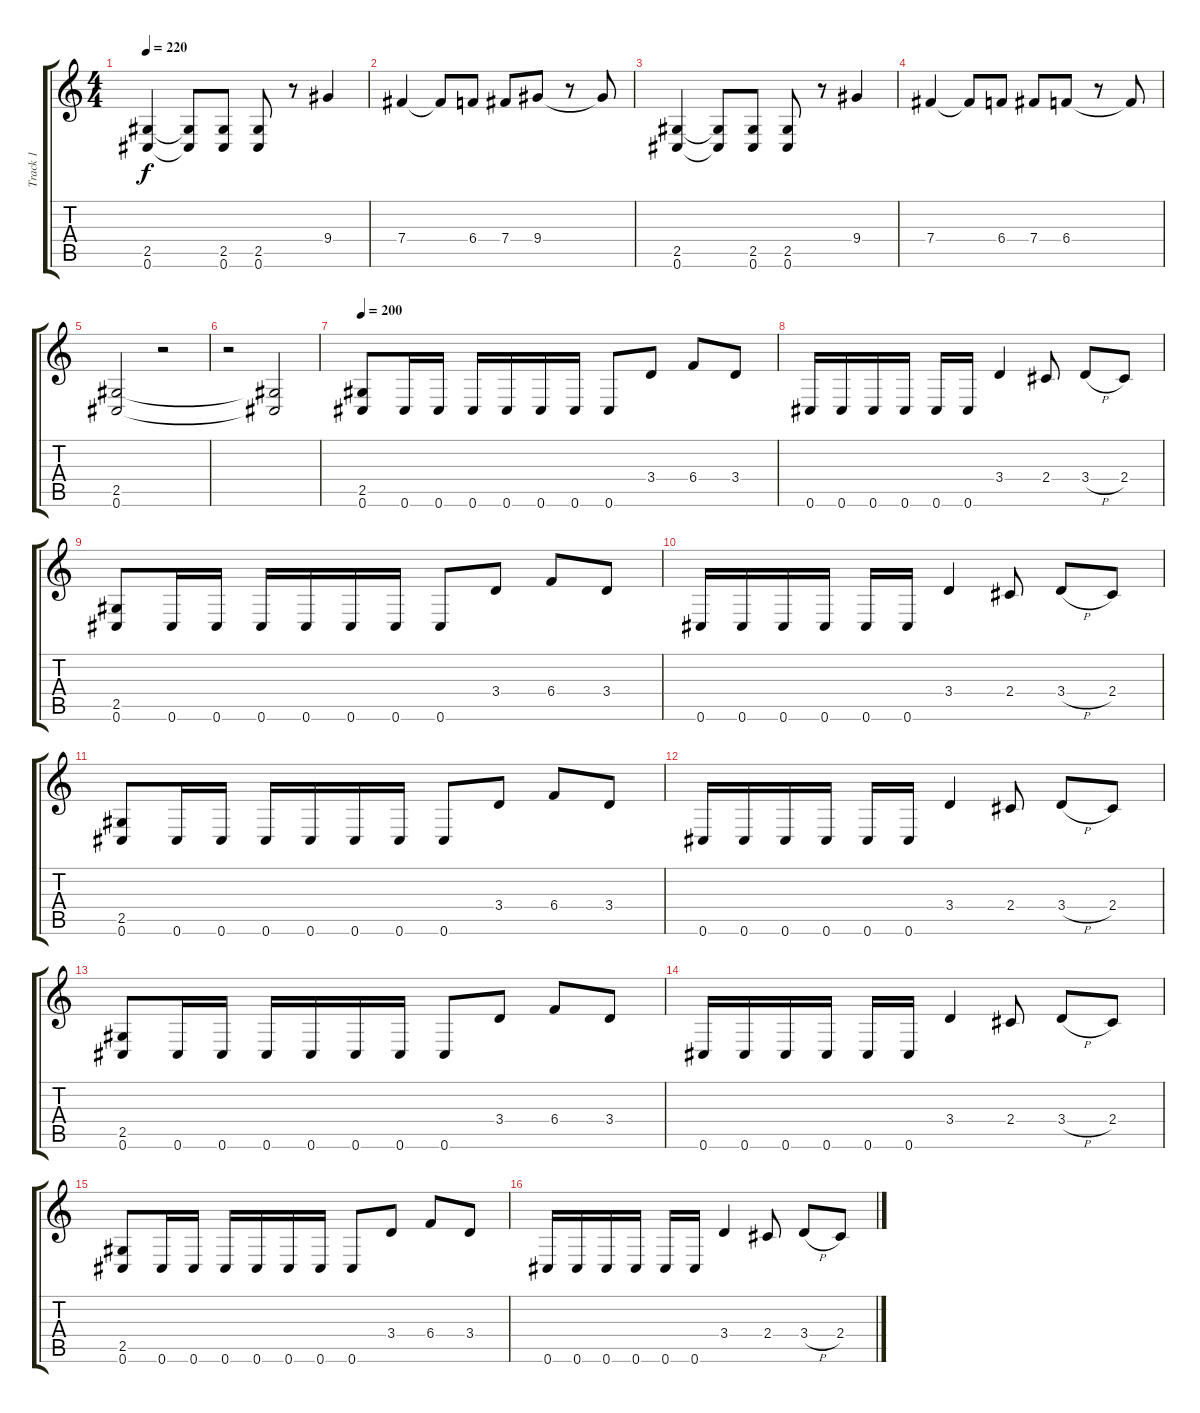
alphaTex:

\track ("Track 1" "Track 1") {instrument distortionguitar}
\staff {score tabs}
\tuning (Db4 Ab3 E3 B2 Gb2 Db2) {hide}
\ts (4 4)
\tempo 220
\clef g2
\ks c
(2.5 0.6).4{dy f} (2.5{t} 0.6{t}).8 (2.5 0.6).8 (2.5 0.6).8 r.8 9.4.4 |
7.4.4 7.4{t}.8 6.4.8 7.4.8 9.4.8 r.8 9.4{t}.8 |
(2.5 0.6).4 (2.5{t} 0.6{t}).8 (2.5 0.6).8 (2.5 0.6).8 r.8 9.4.4 |
7.4.4 7.4{t}.8 6.4.8 7.4.8 6.4.8 r.8 6.4{t}.8 |
(2.5 0.6).2 r.2 |
r.2 (2.5{t} 0.6{t}).2 |
\tempo 200
(2.5 0.6).8 0.6.16 0.6.16 0.6.16 0.6.16 0.6.16 0.6.16 0.6.8 3.4.8 6.4.8 3.4.8 |
0.6.16 0.6.16 0.6.16 0.6.16 0.6.16 0.6.16 3.4.4 2.4.8 3.4{h}.8 2.4.8 |
(2.5 0.6).8 0.6.16 0.6.16 0.6.16 0.6.16 0.6.16 0.6.16 0.6.8 3.4.8 6.4.8 3.4.8 |
0.6.16 0.6.16 0.6.16 0.6.16 0.6.16 0.6.16 3.4.4 2.4.8 3.4{h}.8 2.4.8 |
(2.5 0.6).8 0.6.16 0.6.16 0.6.16 0.6.16 0.6.16 0.6.16 0.6.8 3.4.8 6.4.8 3.4.8 |
0.6.16 0.6.16 0.6.16 0.6.16 0.6.16 0.6.16 3.4.4 2.4.8 3.4{h}.8 2.4.8 |
(2.5 0.6).8 0.6.16 0.6.16 0.6.16 0.6.16 0.6.16 0.6.16 0.6.8 3.4.8 6.4.8 3.4.8 |
0.6.16 0.6.16 0.6.16 0.6.16 0.6.16 0.6.16 3.4.4 2.4.8 3.4{h}.8 2.4.8 |
(2.5 0.6).8 0.6.16 0.6.16 0.6.16 0.6.16 0.6.16 0.6.16 0.6.8 3.4.8 6.4.8 3.4.8 |
0.6.16 0.6.16 0.6.16 0.6.16 0.6.16 0.6.16 3.4.4 2.4.8 3.4{h}.8 2.4.8
